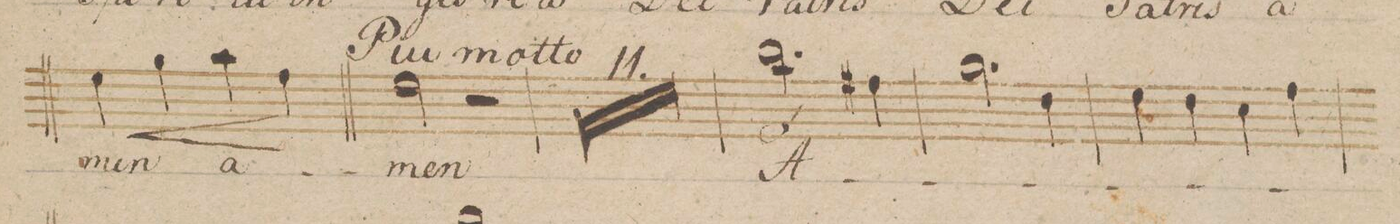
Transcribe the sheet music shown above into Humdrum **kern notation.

**kern	**text	**dynam
*I"Alto.	*	*
*clefC3	*	*
*k[b-]	*	*
*met(c)	*	*
*M4/4	*	*
4f\	-men	<
4a\	.	.
4b-\	a-	.
4g\	.	[
=160||	=160||	=160||
2f\	-men	.
2r	.	.
=161	=161	=161
1r	.	.
=162	=162	=162
1r	.	.
=163	=163	=163
1r	.	.
=164	=164	=164
1r	.	.
=165	=165	=165
1r	.	.
=166	=166	=166
1r	.	.
=167	=167	=167
1r	.	.
=168	=168	=168
1r	.	.
=169	=169	=169
1r	.	.
=170	=170	=170
1r	.	.
=171	=171	=171
1r	.	.
=172	=172	=172
2.cc\	A-	f
4g#X\	.	.
=173	=173	=173
2.a\	.	.
4e\	.	.
=174	=174	=174
4f\	.	.
4e\	.	.
4d\	.	.
4g\	.	.
=175	=175	=175
*-	*-	*-
